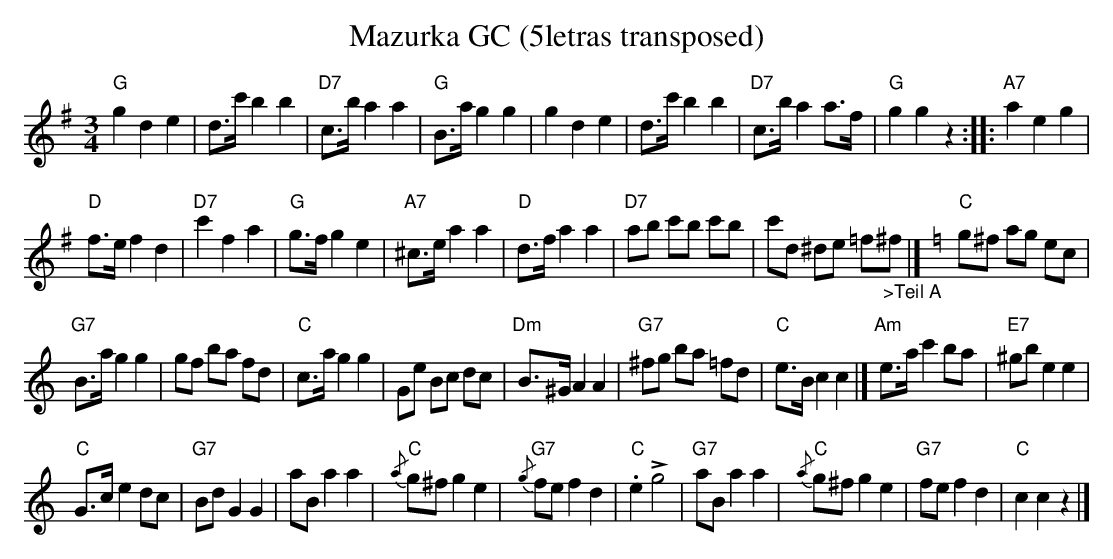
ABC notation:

X:1
T: Mazurka GC (5letras transposed)
M:3/4
L:1/8
K:G transpose=3 %%MIDI gchordon
"G"g2d2e2 | d>c'b2b2 | "D7"c>ba2a2 | "G"B>ag2g2 | g2d2e2 | d>c'b2b2 | "D7"c>ba2 a>f | "G"g2g2z2:: "A7"a2e2g2 |
"D"f>ef2d2 | "D7"c'2f2a2 | "G"g>fg2e2 | "A7"^c>ea2a2 | "D"d>fa2a2 | "D7"ab c'b c'b | c'd ^de =f"_>Teil A"^f |] [K:C] "C"g^f ag ec |
"G7"B>ag2g2 | gf ba fd | "C"c>ag2g2 | Ge Bc dc | "Dm"B>^GA2A2 | "G7"^fg ba =fd |  "C"e>Bc2c2 |] "Am"e>a c'2ba | "E7"^gbe2e2 |
"C"G>c e2dc | "G7"BdG2G2 | aBa2a2 | "C"{/a}g^f g2e2 | "G7"{/g}fef2d2 | "C".e2!>!g4 | "G7"aBa2a2 |  "C"{/a}g^f g2e2 | "G7"fef2d2 | "C"c2c2z2 |]
